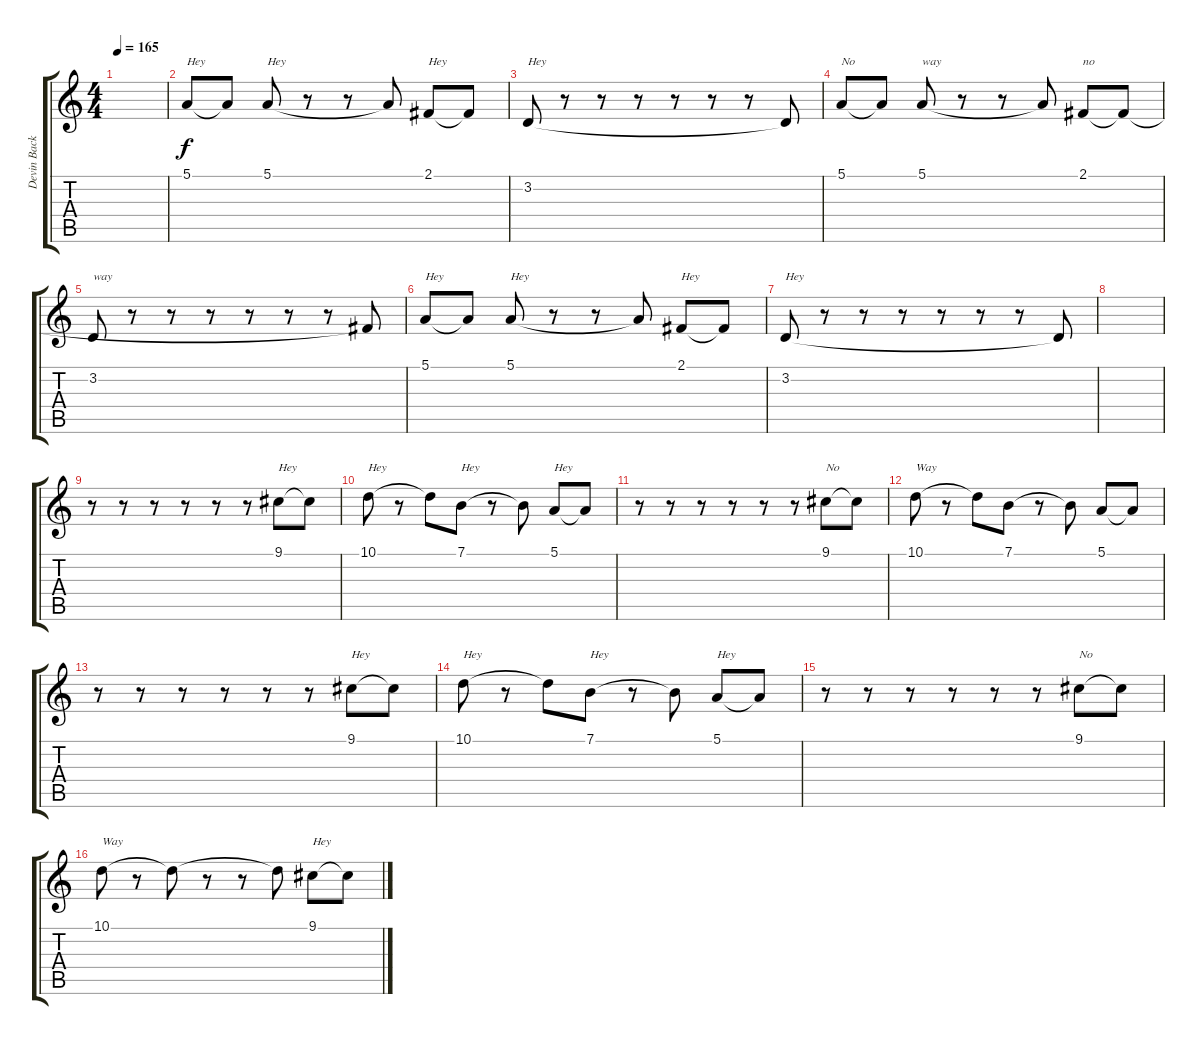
\track ("Devin Back Vocals" "Devin Back") {instrument englishhorn}
\staff {score tabs}
\tuning (E4 B3 G3 D3 A2 D2) {hide}
\ts (4 4)
\tempo 165
\clef g2
\ks c
|
5.1.8{txt "Hey"} 5.1{t}.8 5.1.8{txt "Hey"} r.8 r.8 5.1{t}.8 2.1.8{txt "Hey"} 2.1{t}.8 |
3.2.8{txt "Hey"} r.8 r.8 r.8 r.8 r.8 r.8 3.2{t}.8 |
5.1.8{txt "No"} 5.1{t}.8 5.1.8{txt "way"} r.8 r.8 5.1{t}.8 2.1.8{txt "no"} 2.1{t}.8 |
3.2.8{txt "way"} r.8 r.8 r.8 r.8 r.8 r.8 2.1{t}.8 |
5.1.8{txt "Hey"} 5.1{t}.8 5.1.8{txt "Hey"} r.8 r.8 5.1{t}.8 2.1.8{txt "Hey"} 2.1{t}.8 |
3.2.8{txt "Hey"} r.8 r.8 r.8 r.8 r.8 r.8 3.2{t}.8 |
|
r.8 r.8 r.8 r.8 r.8 r.8 9.1.8{txt "Hey"} 9.1{t}.8 |
10.1.8{txt "Hey"} r.8 10.1{t}.8 7.1.8{txt "Hey"} r.8 7.1{t}.8 5.1.8{txt "Hey"} 5.1{t}.8 |
r.8 r.8 r.8 r.8 r.8 r.8 9.1.8{txt "No"} 9.1{t}.8 |
10.1.8{txt "Way"} r.8 10.1{t}.8 7.1.8 r.8 7.1{t}.8 5.1.8 5.1{t}.8 |
r.8 r.8 r.8 r.8 r.8 r.8 9.1.8{txt "Hey"} 9.1{t}.8 |
10.1.8{txt "Hey"} r.8 10.1{t}.8 7.1.8{txt "Hey"} r.8 7.1{t}.8 5.1.8{txt "Hey"} 5.1{t}.8 |
r.8 r.8 r.8 r.8 r.8 r.8 9.1.8{txt "No"} 9.1{t}.8 |
10.1.8{txt "Way"} r.8 10.1{t}.8 r.8 r.8 10.1{t}.8 9.1.8{txt "Hey"} 9.1{t}.8
